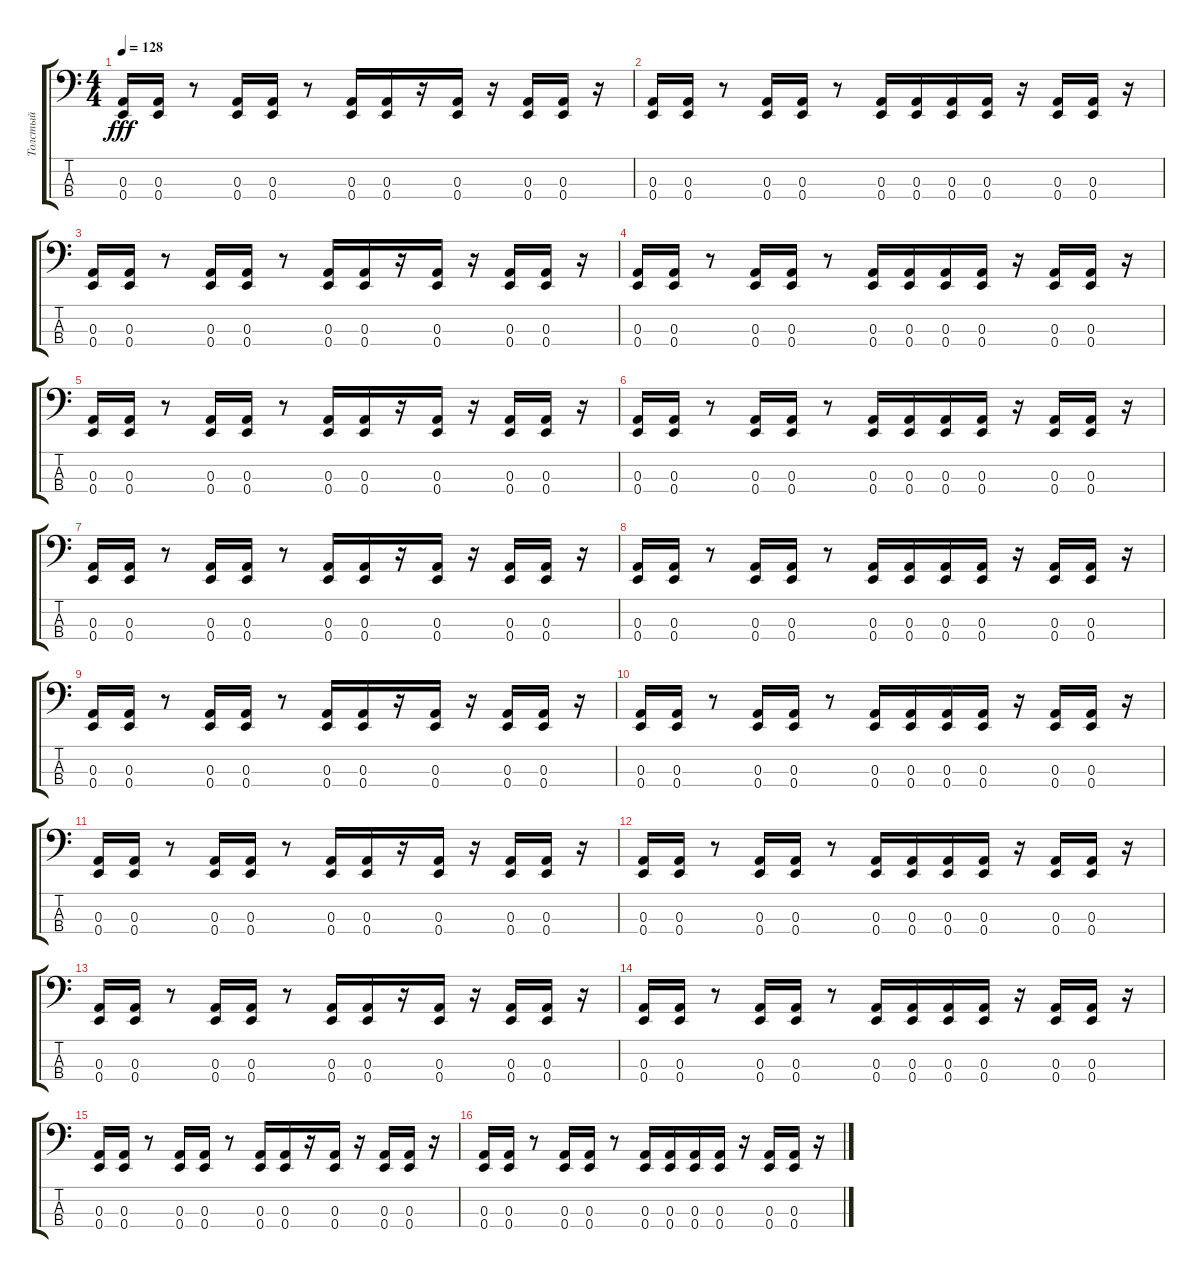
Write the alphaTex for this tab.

\track ("Толстый" "Толстый") {instrument slapbass2}
\staff {score tabs}
\tuning (G2 D2 A1 E1) {hide}
\ts (4 4)
\tempo 128
\clef f4
\ks c
(0.3 0.4).16{dy fff} (0.3 0.4).16 r.8 (0.3 0.4).16 (0.3 0.4).16 r.8 (0.3 0.4).16 (0.3 0.4).16 r.16 (0.3 0.4).16 r.16 (0.3 0.4).16 (0.3 0.4).16 r.16 |
(0.3 0.4).16 (0.3 0.4).16 r.8 (0.3 0.4).16 (0.3 0.4).16 r.8 (0.3 0.4).16 (0.3 0.4).16 (0.3 0.4).16 (0.3 0.4).16 r.16 (0.3 0.4).16 (0.3 0.4).16 r.16 |
(0.3 0.4).16 (0.3 0.4).16 r.8 (0.3 0.4).16 (0.3 0.4).16 r.8 (0.3 0.4).16 (0.3 0.4).16 r.16 (0.3 0.4).16 r.16 (0.3 0.4).16 (0.3 0.4).16 r.16 |
(0.3 0.4).16 (0.3 0.4).16 r.8 (0.3 0.4).16 (0.3 0.4).16 r.8 (0.3 0.4).16 (0.3 0.4).16 (0.3 0.4).16 (0.3 0.4).16 r.16 (0.3 0.4).16 (0.3 0.4).16 r.16 |
(0.3 0.4).16 (0.3 0.4).16 r.8 (0.3 0.4).16 (0.3 0.4).16 r.8 (0.3 0.4).16 (0.3 0.4).16 r.16 (0.3 0.4).16 r.16 (0.3 0.4).16 (0.3 0.4).16 r.16 |
(0.3 0.4).16 (0.3 0.4).16 r.8 (0.3 0.4).16 (0.3 0.4).16 r.8 (0.3 0.4).16 (0.3 0.4).16 (0.3 0.4).16 (0.3 0.4).16 r.16 (0.3 0.4).16 (0.3 0.4).16 r.16 |
(0.3 0.4).16 (0.3 0.4).16 r.8 (0.3 0.4).16 (0.3 0.4).16 r.8 (0.3 0.4).16 (0.3 0.4).16 r.16 (0.3 0.4).16 r.16 (0.3 0.4).16 (0.3 0.4).16 r.16 |
(0.3 0.4).16 (0.3 0.4).16 r.8 (0.3 0.4).16 (0.3 0.4).16 r.8 (0.3 0.4).16 (0.3 0.4).16 (0.3 0.4).16 (0.3 0.4).16 r.16 (0.3 0.4).16 (0.3 0.4).16 r.16 |
(0.3 0.4).16 (0.3 0.4).16 r.8 (0.3 0.4).16 (0.3 0.4).16 r.8 (0.3 0.4).16 (0.3 0.4).16 r.16 (0.3 0.4).16 r.16 (0.3 0.4).16 (0.3 0.4).16 r.16 |
(0.3 0.4).16 (0.3 0.4).16 r.8 (0.3 0.4).16 (0.3 0.4).16 r.8 (0.3 0.4).16 (0.3 0.4).16 (0.3 0.4).16 (0.3 0.4).16 r.16 (0.3 0.4).16 (0.3 0.4).16 r.16 |
(0.3 0.4).16 (0.3 0.4).16 r.8 (0.3 0.4).16 (0.3 0.4).16 r.8 (0.3 0.4).16 (0.3 0.4).16 r.16 (0.3 0.4).16 r.16 (0.3 0.4).16 (0.3 0.4).16 r.16 |
(0.3 0.4).16 (0.3 0.4).16 r.8 (0.3 0.4).16 (0.3 0.4).16 r.8 (0.3 0.4).16 (0.3 0.4).16 (0.3 0.4).16 (0.3 0.4).16 r.16 (0.3 0.4).16 (0.3 0.4).16 r.16 |
(0.3 0.4).16 (0.3 0.4).16 r.8 (0.3 0.4).16 (0.3 0.4).16 r.8 (0.3 0.4).16 (0.3 0.4).16 r.16 (0.3 0.4).16 r.16 (0.3 0.4).16 (0.3 0.4).16 r.16 |
(0.3 0.4).16 (0.3 0.4).16 r.8 (0.3 0.4).16 (0.3 0.4).16 r.8 (0.3 0.4).16 (0.3 0.4).16 (0.3 0.4).16 (0.3 0.4).16 r.16 (0.3 0.4).16 (0.3 0.4).16 r.16 |
(0.3 0.4).16 (0.3 0.4).16 r.8 (0.3 0.4).16 (0.3 0.4).16 r.8 (0.3 0.4).16 (0.3 0.4).16 r.16 (0.3 0.4).16 r.16 (0.3 0.4).16 (0.3 0.4).16 r.16 |
(0.3 0.4).16 (0.3 0.4).16 r.8 (0.3 0.4).16 (0.3 0.4).16 r.8 (0.3 0.4).16 (0.3 0.4).16 (0.3 0.4).16 (0.3 0.4).16 r.16 (0.3 0.4).16 (0.3 0.4).16 r.16
